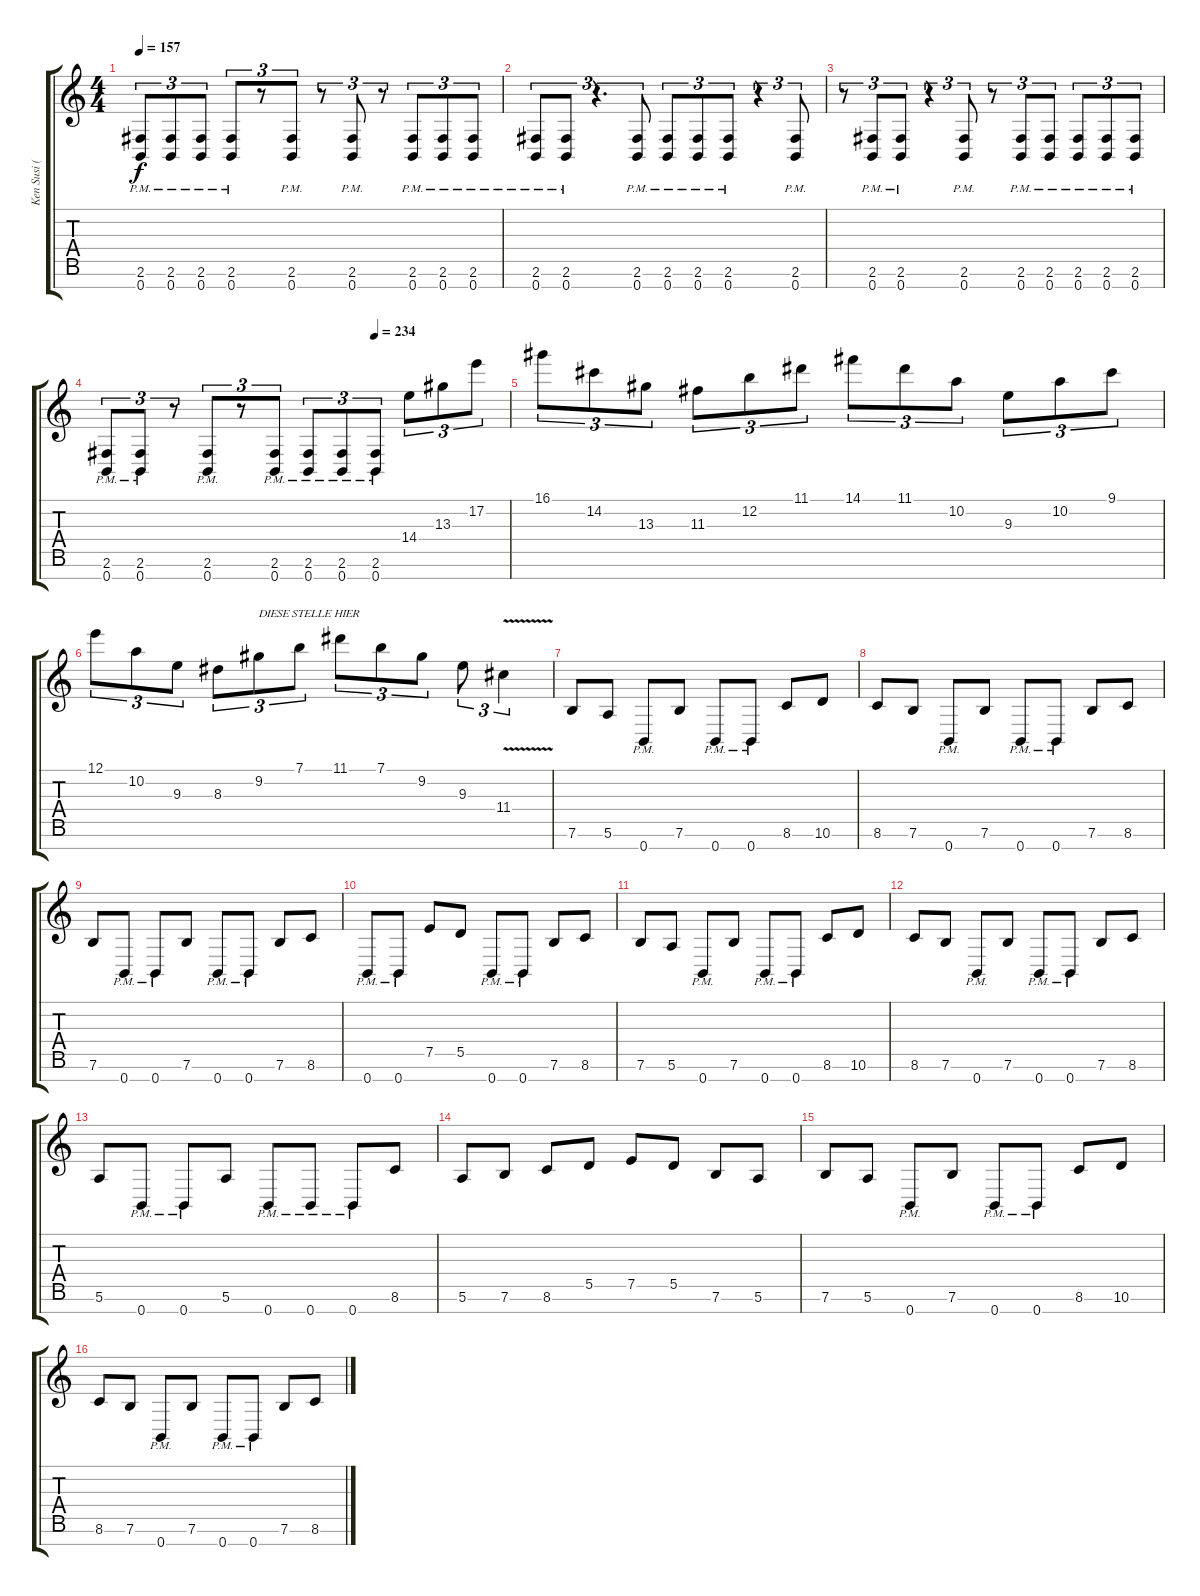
\track ("Ken Susi (Guitar)" "Ken Susi (") {instrument distortionguitar}
\staff {score tabs}
\tuning (E4 B3 G3 D3 A2 E2 B1) {hide}
\ts (4 4)
\tempo 157
\clef g2
\ks c
(2.6{pm} 0.7{pm}).8{tu (3 2) dy f} (2.6{pm} 0.7{pm}).8{tu (3 2)} (2.6{pm} 0.7{pm}).8{tu (3 2)} (2.6{pm} 0.7{pm}).8{tu (3 2)} r.8{tu (3 2)} (2.6{pm} 0.7{pm}).8{tu (3 2)} r.8{tu (3 2)} (2.6{pm} 0.7{pm}).8{tu (3 2)} r.8{tu (3 2)} (2.6{pm} 0.7{pm}).8{tu (3 2)} (2.6{pm} 0.7{pm}).8{tu (3 2)} (2.6{pm} 0.7{pm}).8{tu (3 2)} |
(2.6{pm} 0.7{pm}).8{tu (3 2)} (2.6{pm} 0.7{pm}).8{tu (3 2)} r.4{d tu (3 2)} (2.6{pm} 0.7{pm}).8{tu (3 2)} (2.6{pm} 0.7{pm}).8{tu (3 2)} (2.6{pm} 0.7{pm}).8{tu (3 2)} (2.6{pm} 0.7{pm}).8{tu (3 2)} r.4{tu (3 2)} (2.6{pm} 0.7{pm}).8{tu (3 2)} |
r.8{tu (3 2)} (2.6{pm} 0.7{pm}).8{tu (3 2)} (2.6{pm} 0.7{pm}).8{tu (3 2)} r.4{tu (3 2)} (2.6{pm} 0.7{pm}).8{tu (3 2)} r.8{tu (3 2)} (2.6{pm} 0.7{pm}).8{tu (3 2)} (2.6{pm} 0.7{pm}).8{tu (3 2)} (2.6{pm} 0.7{pm}).8{tu (3 2)} (2.6{pm} 0.7{pm}).8{tu (3 2)} (2.6{pm} 0.7{pm}).8{tu (3 2)} |
\tempo (234 0.6666666666666666)
(2.6{pm} 0.7{pm}).8{tu (3 2)} (2.6{pm} 0.7{pm}).8{tu (3 2)} r.8{tu (3 2)} (2.6{pm} 0.7{pm}).8{tu (3 2)} r.8{tu (3 2)} (2.6{pm} 0.7{pm}).8{tu (3 2)} (2.6{pm} 0.7{pm}).8{tu (3 2)} (2.6{pm} 0.7{pm}).8{tu (3 2)} (2.6{pm} 0.7{pm}).8{tu (3 2)} 14.4.8{tu (3 2)} 13.3.8{tu (3 2)} 17.2.8{tu (3 2)} |
16.1.8{tu (3 2)} 14.2.8{tu (3 2)} 13.3.8{tu (3 2)} 11.3.8{tu (3 2)} 12.2.8{tu (3 2)} 11.1.8{tu (3 2)} 14.1.8{tu (3 2)} 11.1.8{tu (3 2)} 10.2.8{tu (3 2)} 9.3.8{tu (3 2)} 10.2.8{tu (3 2)} 9.1.8{tu (3 2)} |
12.1.8{tu (3 2)} 10.2.8{tu (3 2)} 9.3.8{tu (3 2)} 8.3.8{tu (3 2)} 9.2.8{tu (3 2) txt "DIESE STELLE HIER"} 7.1.8{tu (3 2)} 11.1.8{tu (3 2)} 7.1.8{tu (3 2)} 9.2.8{tu (3 2)} 9.3.8{tu (3 2)} 11.4{v}.4{tu (3 2)} |
7.6.8 5.6.8 0.7{pm}.8 7.6.8 0.7{pm}.8 0.7{pm}.8 8.6.8 10.6.8 |
8.6.8 7.6.8 0.7{pm}.8 7.6.8 0.7{pm}.8 0.7{pm}.8 7.6.8 8.6.8 |
7.6.8 0.7{pm}.8 0.7{pm}.8 7.6.8 0.7{pm}.8 0.7{pm}.8 7.6.8 8.6.8 |
0.7{pm}.8 0.7{pm}.8 7.5.8 5.5.8 0.7{pm}.8 0.7{pm}.8 7.6.8 8.6.8 |
7.6.8 5.6.8 0.7{pm}.8 7.6.8 0.7{pm}.8 0.7{pm}.8 8.6.8 10.6.8 |
8.6.8 7.6.8 0.7{pm}.8 7.6.8 0.7{pm}.8 0.7{pm}.8 7.6.8 8.6.8 |
5.6.8 0.7{pm}.8 0.7{pm}.8 5.6.8 0.7{pm}.8 0.7{pm}.8 0.7{pm}.8 8.6.8 |
5.6.8 7.6.8 8.6.8 5.5.8 7.5.8 5.5.8 7.6.8 5.6.8 |
7.6.8 5.6.8 0.7{pm}.8 7.6.8 0.7{pm}.8 0.7{pm}.8 8.6.8 10.6.8 |
8.6.8 7.6.8 0.7{pm}.8 7.6.8 0.7{pm}.8 0.7{pm}.8 7.6.8 8.6.8
